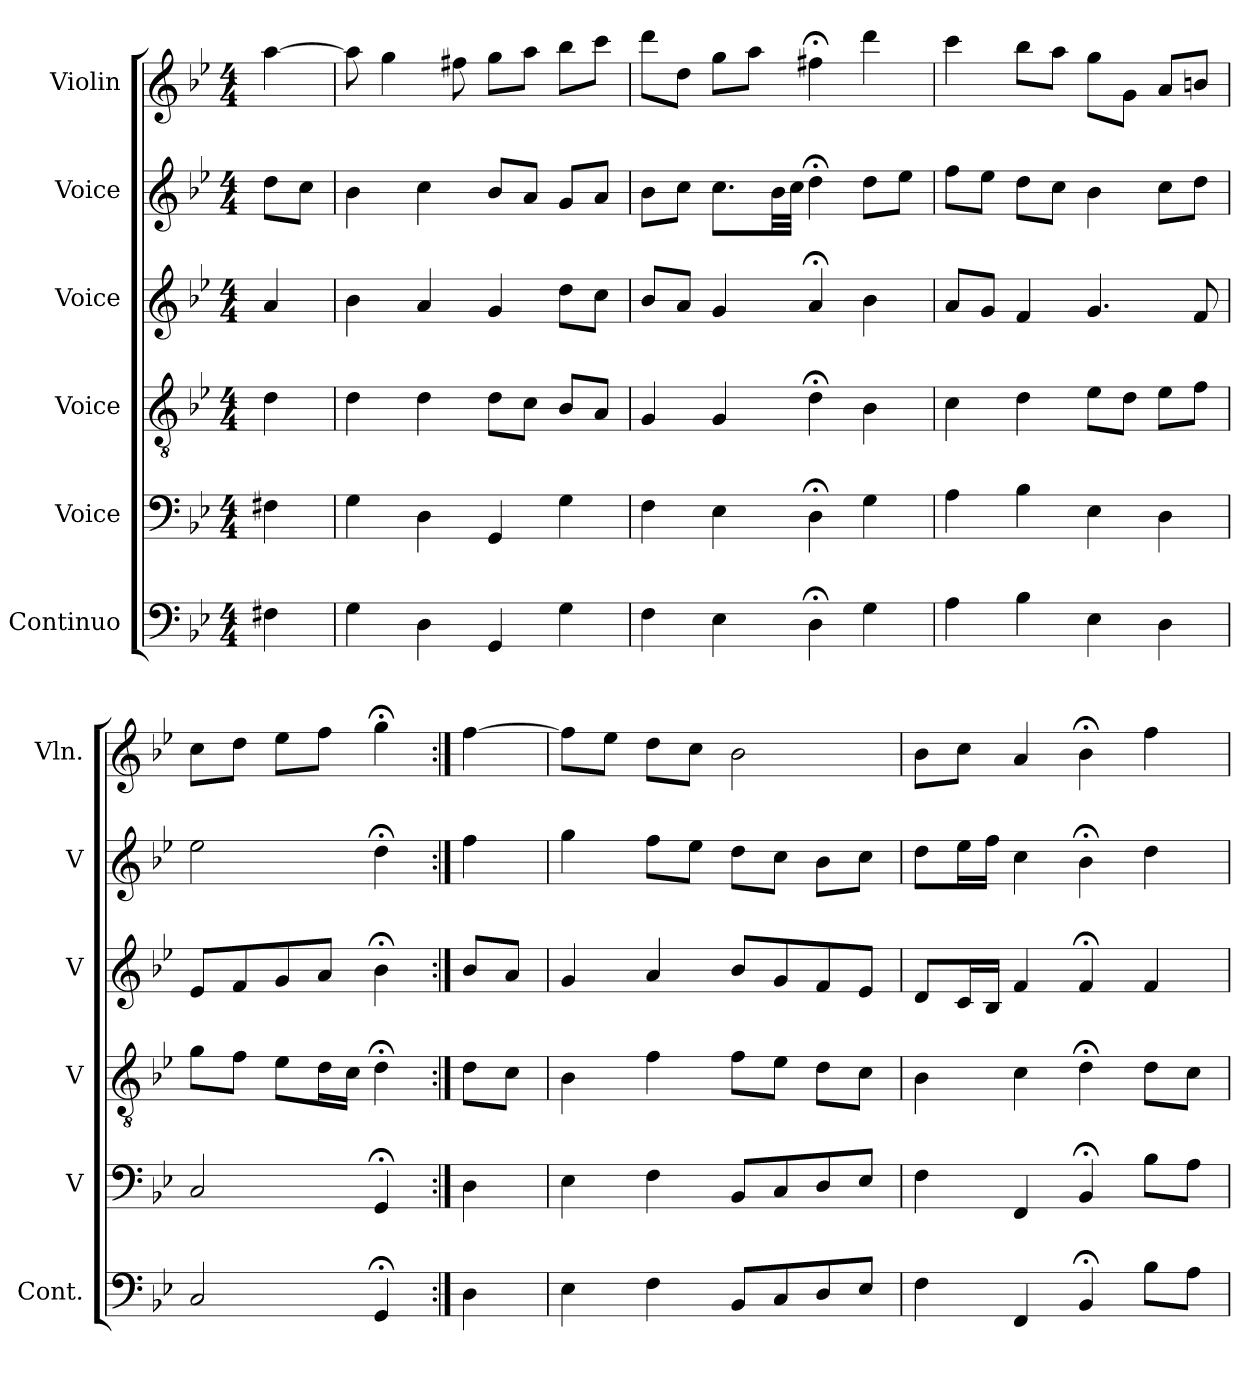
**kern	**kern	**kern	**kern	**kern	**kern
*part6	*part5	*part4	*part3	*part2	*part1
*staff6	*staff5	*staff4	*staff3	*staff2	*staff1
*I"Continuo	*I"Voice	*I"Voice	*I"Voice	*I"Voice	*I"Violin
*I'Cont.	*I'V	*I'V	*I'V	*I'V	*I'Vln.
*clefF4	*clefF4	*clefGv2	*clefG2	*clefG2	*clefG2
*k[b-e-]	*k[b-e-]	*k[b-e-]	*k[b-e-]	*k[b-e-]	*k[b-e-]
*M4/4	*M4/4	*M4/4	*M4/4	*M4/4	*M4/4
=	=	=	=	=	=
4F#X	4F#X	4d	4a	8ddL	[4aa
.	.	.	.	8ccJ	.
=2	=2	=2	=2	=2	=2
4G	4G	4d	4b-	4b-	8aa]
.	.	.	.	.	4gg
4D	4D	4d	4a	4cc	.
.	.	.	.	.	8ff#X
4GG	4GG	8dL	4g	8b-L	8ggL
.	.	8cJ	.	8aJ	8aaJ
4G	4G	8B-L	8ddL	8gL	8bb-L
.	.	8AJ	8ccJ	8aJ	8cccJ
=3	=3	=3	=3	=3	=3
4F	4F	4G	8b-L	8b-L	8dddL
.	.	.	8aJ	8ccJ	8ddJ
4E-	4E-	4G	4g	8.ccL	8ggL
.	.	.	.	.	8aaJ
.	.	.	.	32b-LL	.
.	.	.	.	32ccJJJ	.
4D;<	4D;<	4d;<	4a;<	4dd;<	4ff#X;<
4G	4G	4B-	4b-	8ddL	4ddd
.	.	.	.	8ee-J	.
=4	=4	=4	=4	=4	=4
4A	4A	4c	8aL	8ffL	4ccc
.	.	.	8gJ	8ee-J	.
4B-	4B-	4d	4f	8ddL	8bb-L
.	.	.	.	8ccJ	8aaJ
4E-	4E-	8e-L	4.g	4b-	8ggL
.	.	8dJ	.	.	8gJ
4D	4D	8e-L	.	8ccL	8aL
.	.	8fJ	8f	8ddJ	8bnJ
=	=	=	=	=	=
2C	2C	8gL	8e-L	2ee-	8ccL
.	.	8fJ	8f	.	8ddJ
.	.	8e-L	8g	.	8ee-L
.	.	16dL	8aJ	.	8ffJ
.	.	16cJJ	.	.	.
4GG;<	4GG;<	4d;<	4b-;<	4dd;<	4gg;<
=5:|!	=5:|!	=5:|!	=5:|!	=5:|!	=5:|!
4D	4D	8dL	8b-L	4ff	[4ff
.	.	8cJ	8aJ	.	.
=6	=6	=6	=6	=6	=6
4E-	4E-	4B-	4g	4gg	8ffL]
.	.	.	.	.	8ee-J
4F	4F	4f	4a	8ffL	8ddL
.	.	.	.	8ee-J	8ccJ
8BB-L	8BB-L	8fL	8b-L	8ddL	2b-
8C	8C	8e-J	8g	8ccJ	.
8D	8D	8dL	8f	8b-L	.
8E-J	8E-J	8cJ	8e-J	8ccJ	.
=7	=7	=7	=7	=7	=7
4F	4F	4B-	8dL	8ddL	8b-L
.	.	.	16cL	16ee-L	8ccJ
.	.	.	16B-JJ	16ffJJ	.
4FF	4FF	4c	4f	4cc	4a
4BB-;<	4BB-;<	4d;<	4f;<	4b-;<	4b-;<
8B-L	8B-L	8dL	4f	4dd	4ff
8AJ	8AJ	8cJ	.	.	.
=	=	=	=	=	=
*-	*-	*-	*-	*-	*-
